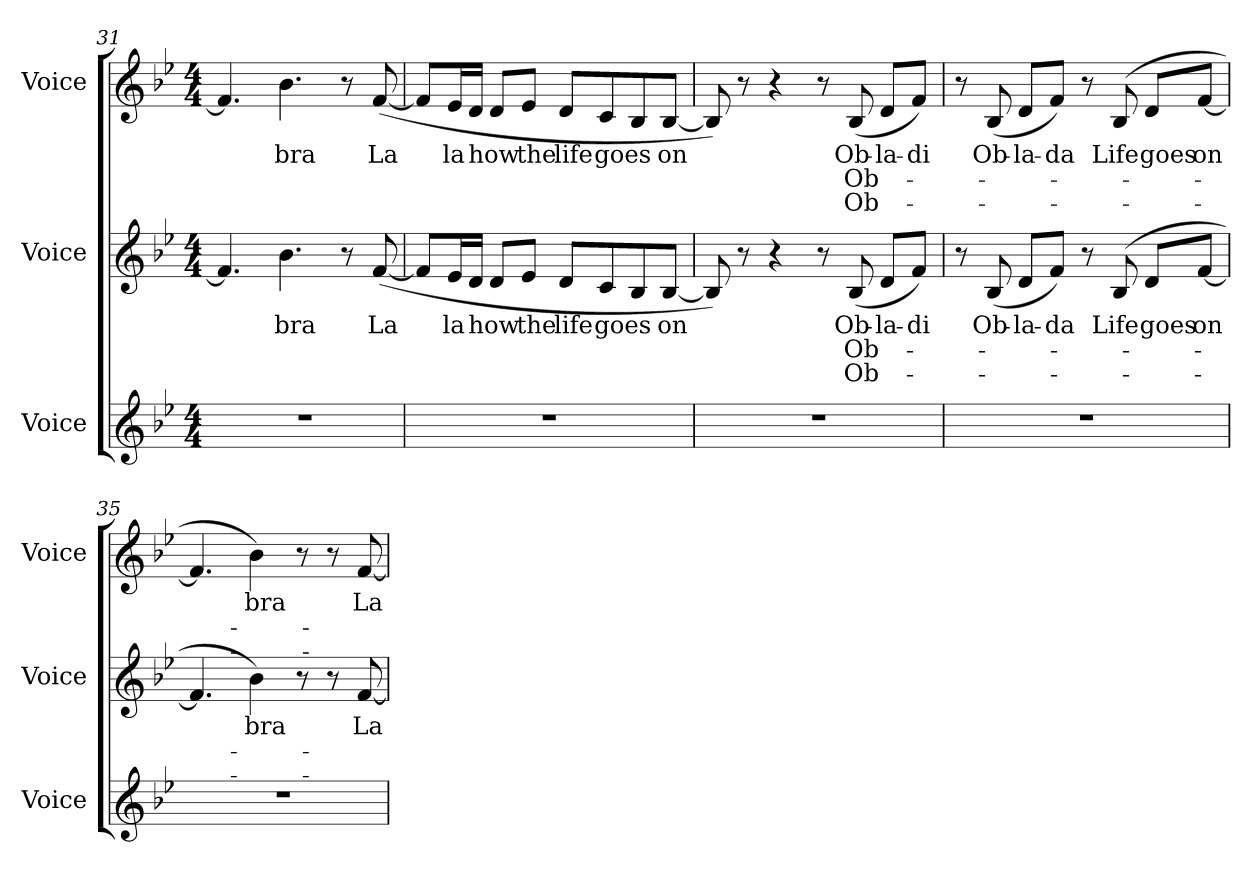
**kern	**kern	**text	**text	**text	**kern	**text	**text	**text
*part3	*part2	*part2	*part2	*part2	*part1	*part1	*part1	*part1
*staff3	*staff2	*staff2	*staff2	*staff2	*staff1	*staff1	*staff1	*staff1
*I"Voice	*I"Voice	*	*	*	*I"Voice	*	*	*
*I'Voice	*I'Voice	*	*	*	*I'Voice	*	*	*
*clefG2	*clefG2	*	*	*	*clefG2	*	*	*
*k[b-e-]	*k[b-e-]	*	*	*	*k[b-e-]	*	*	*
*B-:	*B-:	*	*	*	*B-:	*	*	*
*M4/4	*M4/4	*	*	*	*M4/4	*	*	*
=31	=31	=31	=31	=31	=31	=31	=31	=31
1r	4.fi/]	.	.	.	4.fi/]	.	.	.
!	!	!LO:LY:b:color=#000000	!	!	!	!	!	!
!	!	!	!	!	!	!LO:LY:b:color=#000000	!	!
.	4.b-i\	bra	.	.	4.b-i\	bra	.	.
.	8r	.	.	.	8r	.	.	.
!	!	!LO:LY:b:color=#000000	!	!	!	!	!	!
!	!	!	!	!	!	!LO:LY:b:color=#000000	!	!
.	([8fi/	La	.	.	([8fi/	La	.	.
=32	=32	=32	=32	=32	=32	=32	=32	=32
1r	8fi/L]	.	.	.	8fi/L]	.	.	.
!	!	!LO:LY:b:color=#000000	!	!	!	!	!	!
!	!	!	!	!	!	!LO:LY:b:color=#000000	!	!
.	16e-i/L	la	.	.	16e-i/L	la	.	.
.	16di/JJ	.	.	.	16di/JJ	.	.	.
!	!	!LO:LY:b:color=#000000	!	!	!	!	!	!
!	!	!	!	!	!	!LO:LY:b:color=#000000	!	!
.	8di/L	how	.	.	8di/L	how	.	.
!	!	!LO:LY:b:color=#000000	!	!	!	!	!	!
!	!	!	!	!	!	!LO:LY:b:color=#000000	!	!
.	8e-i/J	the	.	.	8e-i/J	the	.	.
!	!	!LO:LY:b:color=#000000	!	!	!	!	!	!
!	!	!	!	!	!	!LO:LY:b:color=#000000	!	!
.	8di/L	life	.	.	8di/L	life	.	.
!	!	!LO:LY:b:color=#000000	!	!	!	!	!	!
!	!	!	!	!	!	!LO:LY:b:color=#000000	!	!
.	8ci/	goes	.	.	8ci/	goes	.	.
.	8B-i/	.	.	.	8B-i/	.	.	.
!	!	!LO:LY:b:color=#000000	!	!	!	!	!	!
!	!	!	!	!	!	!LO:LY:b:color=#000000	!	!
.	[8B-i/J	on	.	.	[8B-i/J	on	.	.
=33	=33	=33	=33	=33	=33	=33	=33	=33
1r	8B-i/])	.	.	.	8B-i/])	.	.	.
.	8r	.	.	.	8r	.	.	.
.	4r	.	.	.	4r	.	.	.
.	8r	.	.	.	8r	.	.	.
!	!	!LO:LY:b:color=#000000	!LO:LY:b:color=#000000	!LO:LY:b:color=#000000	!	!	!	!
!	!	!	!	!	!	!LO:LY:b:color=#000000	!LO:LY:b:color=#000000	!LO:LY:b:color=#000000
.	(8B-i/	Ob-	-Ob-	-Ob-	(8B-i/	Ob-	-Ob-	-Ob-
!	!	!LO:LY:b:color=#000000	!	!	!	!	!	!
!	!	!	!	!	!	!LO:LY:b:color=#000000	!	!
.	8di/L	-la-	.	.	8di/L	-la-	.	.
!	!	!LO:LY:b:color=#000000	!	!	!	!	!	!
!	!	!	!	!	!	!LO:LY:b:color=#000000	!	!
.	8fi/J)	-di	.	.	8fi/J)	-di	.	.
!!LO:LB:g=z
=34	=34	=34	=34	=34	=34	=34	=34	=34
1r	8r	.	.	.	8r	.	.	.
!	!	!LO:LY:b:color=#000000	!	!	!	!	!	!
!	!	!	!	!	!	!LO:LY:b:color=#000000	!	!
.	(8B-i/	Ob-	.	.	(8B-i/	Ob-	.	.
!	!	!LO:LY:b:color=#000000	!	!	!	!	!	!
!	!	!	!	!	!	!LO:LY:b:color=#000000	!	!
.	8di/L	-la-	.	.	8di/L	-la-	.	.
!	!	!LO:LY:b:color=#000000	!	!	!	!	!	!
!	!	!	!	!	!	!LO:LY:b:color=#000000	!	!
.	8fi/J)	-da	.	.	8fi/J)	-da	.	.
.	8r	.	.	.	8r	.	.	.
!	!	!LO:LY:b:color=#000000	!	!	!	!	!	!
!	!	!	!	!	!	!LO:LY:b:color=#000000	!	!
.	(8B-i/	Life	.	.	(8B-i/	Life	.	.
!	!	!LO:LY:b:color=#000000	!	!	!	!	!	!
!	!	!	!	!	!	!LO:LY:b:color=#000000	!	!
.	8di/L	goes	.	.	8di/L	goes	.	.
!	!	!LO:LY:b:color=#000000	!	!	!	!	!	!
!	!	!	!	!	!	!LO:LY:b:color=#000000	!	!
.	[8fi/J	on	.	.	[8fi/J	on	.	.
=35	=35	=35	=35	=35	=35	=35	=35	=35
1r	4.fi/]	.	.	.	4.fi/]	.	.	.
!	!	!LO:LY:b:color=#000000	!	!	!	!	!	!
!	!	!	!	!	!	!LO:LY:b:color=#000000	!	!
.	4b-i\)	bra	.	.	4b-i\)	bra	.	.
.	8r	.	.	.	8r	.	.	.
.	8r	.	.	.	8r	.	.	.
!	!	!LO:LY:b:color=#000000	!	!	!	!	!	!
!	!	!	!	!	!	!LO:LY:b:color=#000000	!	!
.	[8fi/	La	.	.	[8fi/	La	.	.
=	=	=	=	=	=	=	=	=
*-	*-	*-	*-	*-	*-	*-	*-	*-
